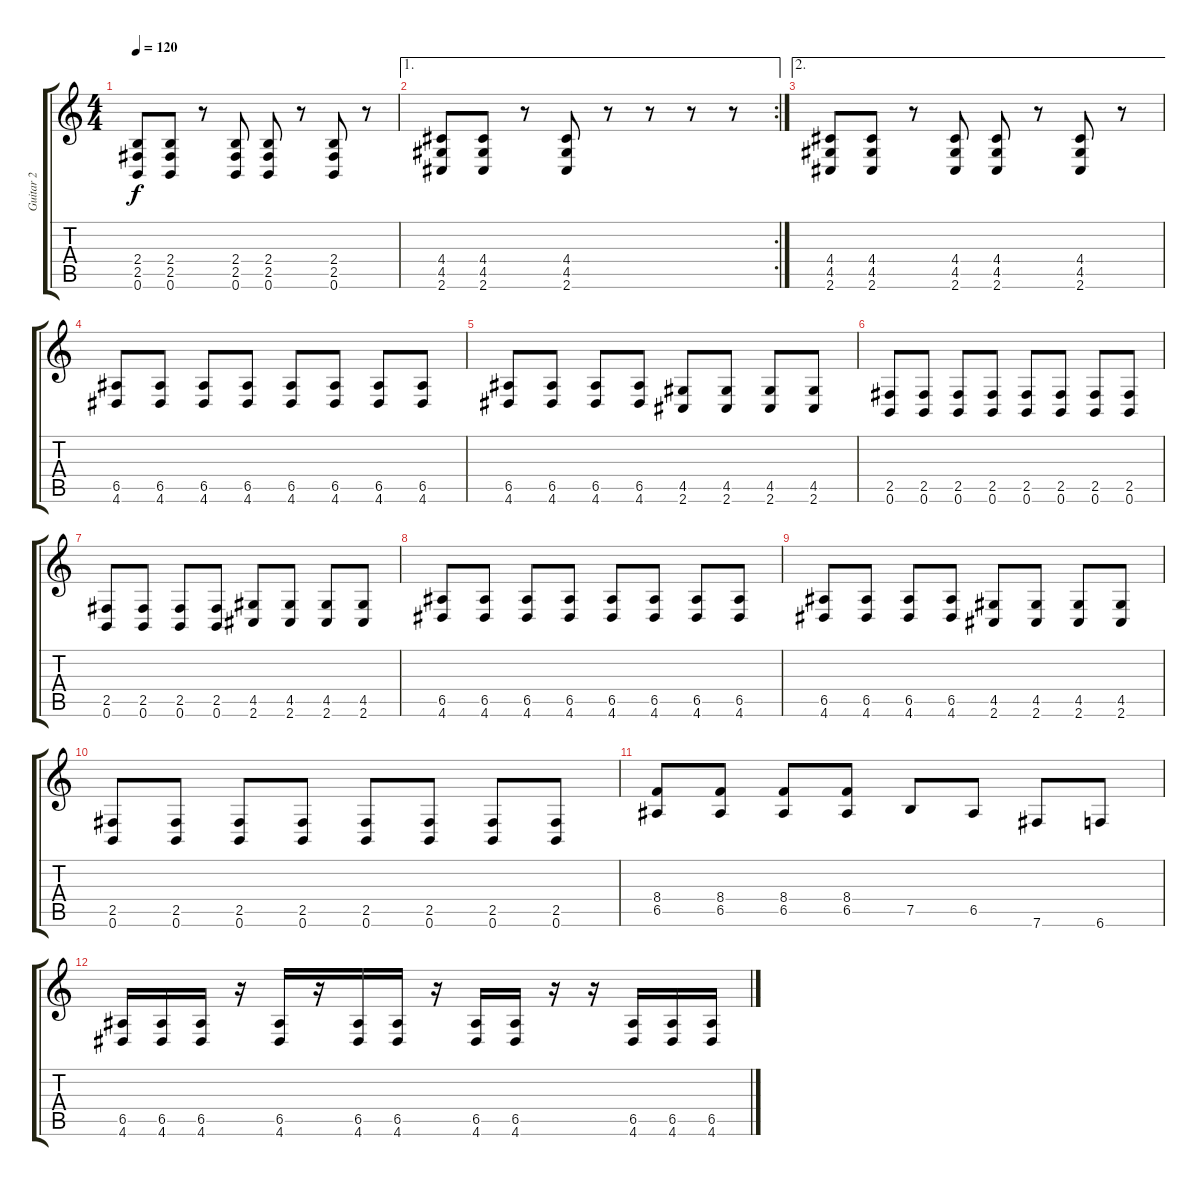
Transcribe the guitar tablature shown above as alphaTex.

\track ("Guitar 2" "Guitar 2") {instrument distortionguitar}
\staff {score tabs}
\tuning (B3 Gb3 D3 A2 E2 B1) {hide}
\ts (4 4)
\tempo 120
\clef g2
\ks c
(2.4 2.5 0.6).8{dy f} (2.4 2.5 0.6).8 r.8 (2.4 2.5 0.6).8 (2.4 2.5 0.6).8 r.8 (2.4 2.5 0.6).8 r.8 |
\ae 1
\rc 2
(4.4 4.5 2.6).8 (4.4 4.5 2.6).8 r.8 (4.4 4.5 2.6).8 r.8 r.8 r.8 r.8 |
\ae 2
(4.4 4.5 2.6).8 (4.4 4.5 2.6).8 r.8 (4.4 4.5 2.6).8 (4.4 4.5 2.6).8 r.8 (4.4 4.5 2.6).8 r.8 |
(6.5 4.6).8 (6.5 4.6).8 (6.5 4.6).8 (6.5 4.6).8 (6.5 4.6).8 (6.5 4.6).8 (6.5 4.6).8 (6.5 4.6).8 |
(6.5 4.6).8 (6.5 4.6).8 (6.5 4.6).8 (6.5 4.6).8 (4.5 2.6).8 (4.5 2.6).8 (4.5 2.6).8 (4.5 2.6).8 |
(2.5 0.6).8 (2.5 0.6).8 (2.5 0.6).8 (2.5 0.6).8 (2.5 0.6).8 (2.5 0.6).8 (2.5 0.6).8 (2.5 0.6).8 |
(2.5 0.6).8 (2.5 0.6).8 (2.5 0.6).8 (2.5 0.6).8 (4.5 2.6).8 (4.5 2.6).8 (4.5 2.6).8 (4.5 2.6).8 |
(6.5 4.6).8 (6.5 4.6).8 (6.5 4.6).8 (6.5 4.6).8 (6.5 4.6).8 (6.5 4.6).8 (6.5 4.6).8 (6.5 4.6).8 |
(6.5 4.6).8 (6.5 4.6).8 (6.5 4.6).8 (6.5 4.6).8 (4.5 2.6).8 (4.5 2.6).8 (4.5 2.6).8 (4.5 2.6).8 |
(2.5 0.6).8 (2.5 0.6).8 (2.5 0.6).8 (2.5 0.6).8 (2.5 0.6).8 (2.5 0.6).8 (2.5 0.6).8 (2.5 0.6).8 |
(8.4 6.5).8 (8.4 6.5).8 (8.4 6.5).8 (8.4 6.5).8 7.5.8 6.5.8 7.6.8 6.6.8 |
(6.5 4.6).16 (6.5 4.6).16 (6.5 4.6).16 r.16 (6.5 4.6).16 r.16 (6.5 4.6).16 (6.5 4.6).16 r.16 (6.5 4.6).16 (6.5 4.6).16 r.16 r.16 (6.5 4.6).16 (6.5 4.6).16 (6.5 4.6).16
